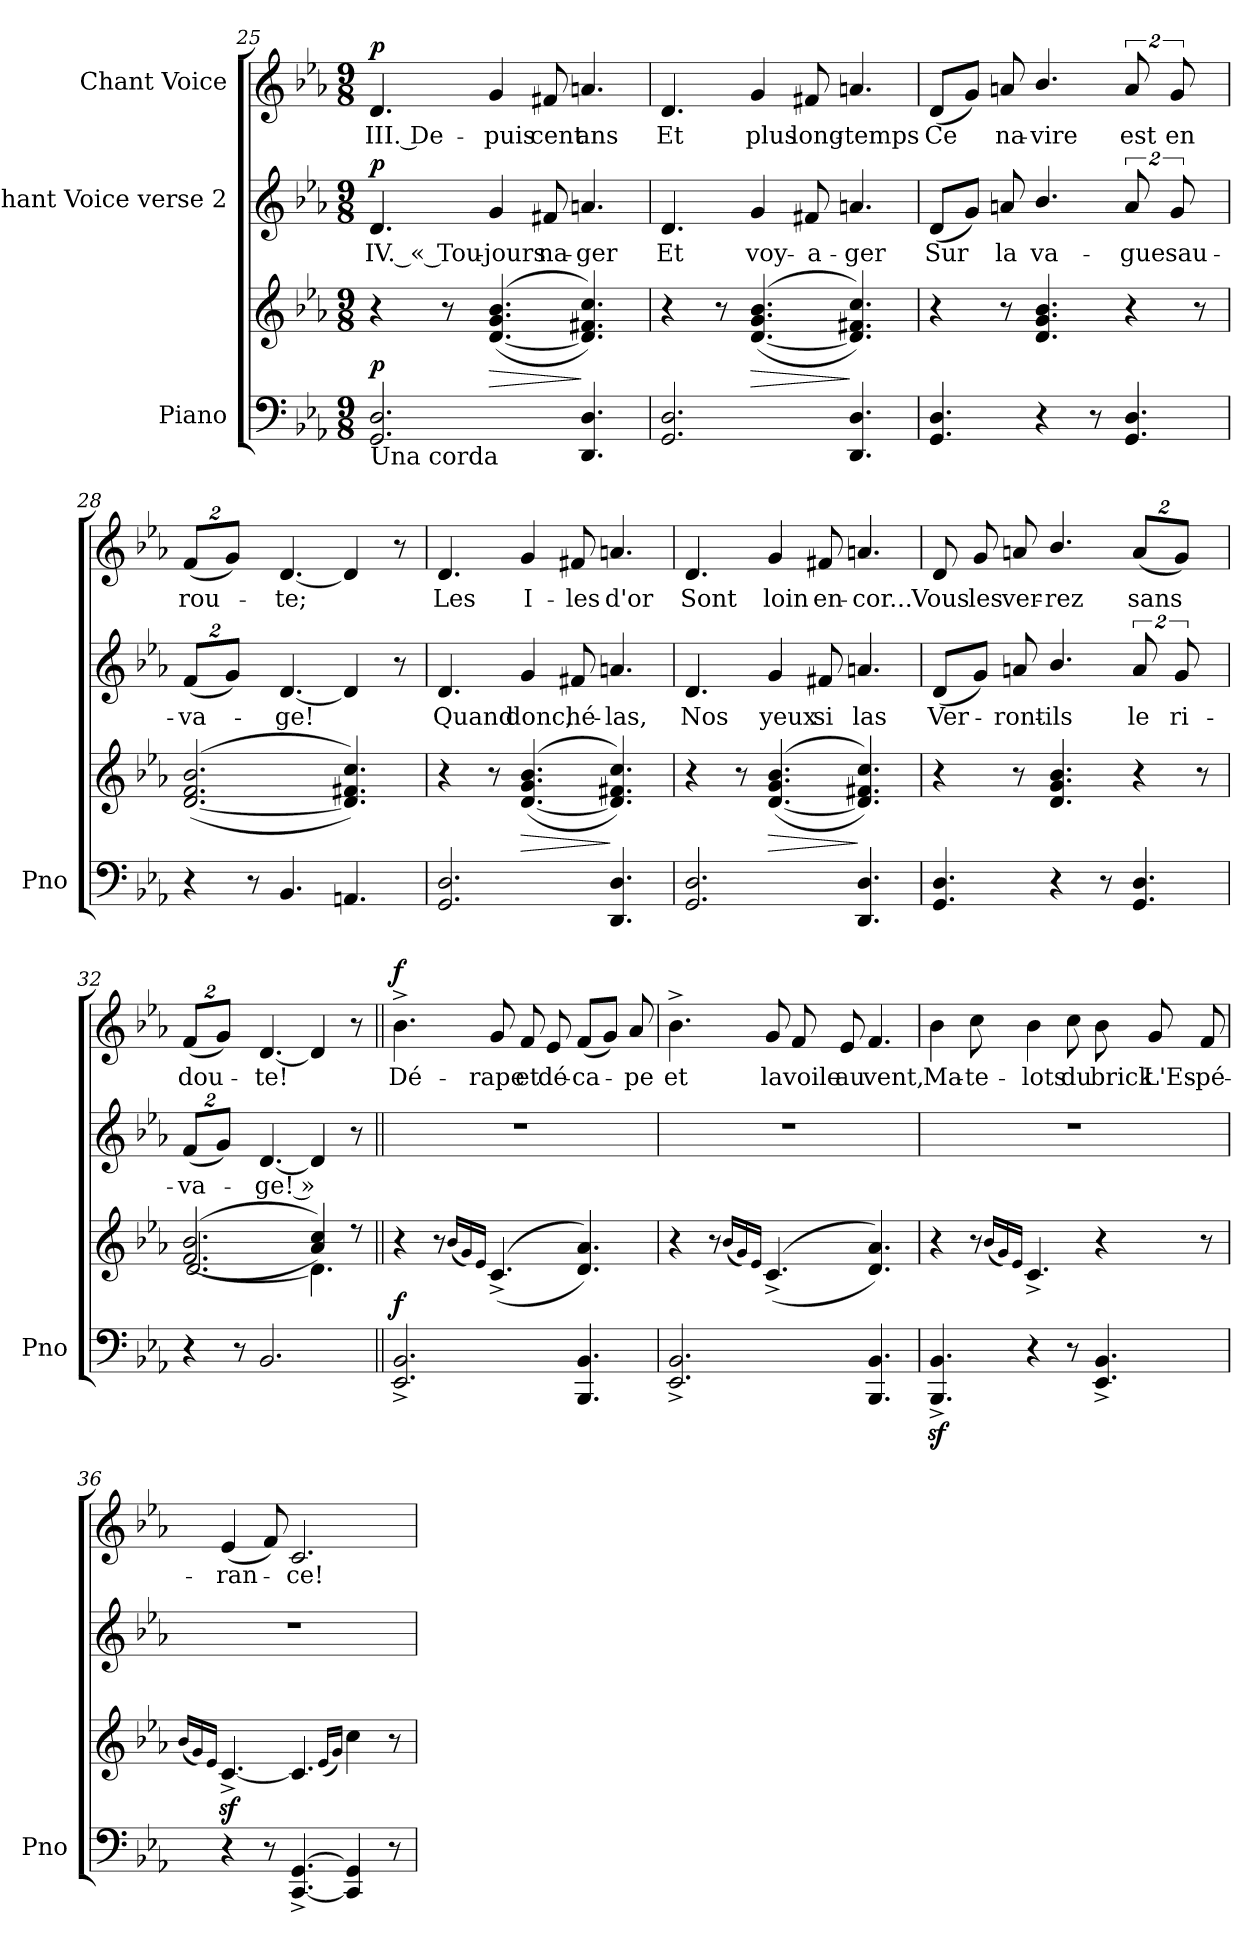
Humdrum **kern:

**kern	**kern	**dynam	**kern	**text	**dynam	**kern	**text	**dynam
*part3	*part3	*part3	*part2	*part2	*part2	*part1	*part1	*part1
*staff4	*staff3	*staff3/4	*staff2	*staff2	*staff2	*staff1	*staff1	*staff1
*I"Piano	*	*	*I"Chant Voice verse 2	*	*	*I"Chant Voice	*	*
*I'Pno	*	*	*	*	*	*	*	*
*clefF4	*clefG2	*	*clefG2	*	*	*clefG2	*	*
*k[b-e-a-]	*k[b-e-a-]	*	*k[b-e-a-]	*	*	*k[b-e-a-]	*	*
*M9/8	*M9/8	*	*M9/8	*	*	*M9/8	*	*
=25	=25	=25	=25	=25	=25	=25	=25	=25
!LO:TX:b:t=Una corda	!	!	!	!	!	!	!	!
!	!	!LO:DY:a=2	!	!	!LO:DY:a	!	!	!LO:DY:a
2.GG/ 2.D/	4r	p	4.d/	IV. « Tou-	p	4.d/	III. De-	p
.	8r	.	.	.	.	.	.	.
!	!	!LO:HP:b	!	!	!	!	!	!
.	(([4.d/ 4.g/ 4.b-/	>	4g/	-jours	.	4g/	-puis	.
.	.	.	8f#X/	na-	.	8f#X/	cent	.
4.DD/ 4.D/	4.d/] 4.f#X/ 4.cc/))	]	4.an/	-ger	.	4.an/	ans	.
=26	=26	=26	=26	=26	=26	=26	=26	=26
2.GG/ 2.D/	4r	.	4.d/	Et	.	4.d/	Et	.
.	8r	.	.	.	.	.	.	.
!	!	!LO:HP:b	!	!	!	!	!	!
.	(([4.d/ 4.g/ 4.b-/	>	4g/	voy-	.	4g/	plus	.
.	.	.	8f#X/	-a-	.	8f#X/	long-	.
4.DD/ 4.D/	4.d/] 4.f#X/ 4.cc/))	]	4.an/	-ger	.	4.an/	-temps	.
=27	=27	=27	=27	=27	=27	=27	=27	=27
4.GG/ 4.D/	4r	.	(8d/L	Sur	.	(8d/L	Ce	.
.	.	.	8g/J)	.	.	8g/J)	.	.
.	8r	.	8an/	la	.	8an/	na-	.
4r	4.d/ 4.g/ 4.b-/	.	4.b-/	va-	.	4.b-/	-vire	.
8r	.	.	.	.	.	.	.	.
4.GG/ 4.D/	4r	.	16%3a/	-gue	.	16%3a/	est	.
.	.	.	16%3g/	sau-	.	16%3g/	en	.
.	8r	.	.	.	.	.	.	.
=28	=28	=28	=28	=28	=28	=28	=28	=28
*	*	*	*Xbrackettup	*	*	*Xbrackettup	*	*
4r	(([2.d/ 2.f/ 2.b-/	.	(16%3f/L	-va-	.	(16%3f/L	rou-	.
.	.	.	16%3g/J)	.	.	16%3g/J)	.	.
8r	.	.	.	.	.	.	.	.
4.BB-/	.	.	[4.d/	-ge!	.	[4.d/	-te;	.
4.AAn/	4.d/] 4.f#X/ 4.cc/))	.	4d/]	.	.	4d/]	.	.
.	.	.	8r	.	.	8r	.	.
=29	=29	=29	=29	=29	=29	=29	=29	=29
2.GG/ 2.D/	4r	.	4.d/	Quand	.	4.d/	Les	.
.	8r	.	.	.	.	.	.	.
!	!	!LO:HP:b	!	!	!	!	!	!
.	(([4.d/ 4.g/ 4.b-/	>	4g/	donc,	.	4g/	I-	.
.	.	.	8f#X/	hé-	.	8f#X/	-les	.
4.DD/ 4.D/	4.d/] 4.f#X/ 4.cc/))	]	4.an/	-las,	.	4.an/	d'or	.
=30	=30	=30	=30	=30	=30	=30	=30	=30
2.GG/ 2.D/	4r	.	4.d/	Nos	.	4.d/	Sont	.
.	8r	.	.	.	.	.	.	.
!	!	!LO:HP:b	!	!	!	!	!	!
.	(([4.d/ 4.g/ 4.b-/	>	4g/	yeux	.	4g/	loin	.
.	.	.	8f#X/	si	.	8f#X/	en-	.
4.DD/ 4.D/	4.d/] 4.f#X/ 4.cc/))	]	4.an/	las	.	4.an/	-cor...	.
=31	=31	=31	=31	=31	=31	=31	=31	=31
4.GG/ 4.D/	4r	.	(8d/L	Ver-	.	8d/	Vous	.
.	.	.	8g/J)	.	.	8g/	les	.
.	8r	.	8an/	-ront-	.	8an/	ver-	.
4r	4.d/ 4.g/ 4.b-/	.	4.b-/	-ils	.	4.b-/	-rez	.
8r	.	.	.	.	.	.	.	.
*	*	*	*brackettup	*	*	*	*	*
4.GG/ 4.D/	4r	.	16%3a/	le	.	(16%3a/L	sans	.
.	.	.	16%3g/	ri-	.	16%3g/J)	.	.
.	8r	.	.	.	.	.	.	.
=32	=32	=32	=32	=32	=32	=32	=32	=32
*	*^	*	*	*	*	*	*	*
*	*	*	*	*Xbrackettup	*	*	*	*	*
4r	(>(>2.f/ 2.b-/	[<2.d/	.	(16%3f/L	-va-	.	(16%3f/L	dou-	.
.	.	.	.	16%3g/J)	.	.	16%3g/J)	.	.
8r	.	.	.	.	.	.	.	.	.
2.BB-/	.	.	.	[4.d/	-ge! »	.	[4.d/	-te!	.
.	4a-/ 4cc/))	4.d\]	.	4d/]	.	.	4d/]	.	.
.	8r	.	.	8r	.	.	8r	.	.
*	*v	*v	*	*	*	*	*	*	*
=33||	=33||	=33||	=33||	=33||	=33||	=33||	=33||	=33||
!	!	!LO:DY:a=2	!	!	!	!	!	!LO:DY:a
2.EE-/^ 2.BB-/^	4r	f	8%9r	.	.	4.b-^\	Dé-	f
.	8r	.	.	.	.	.	.	.
.	(16qb-/LL	.	.	.	.	.	.	.
.	16qg/)	.	.	.	.	.	.	.
.	16qe-/JJ	.	.	.	.	.	.	.
.	((>4.c^</	.	.	.	.	8g/	-rape	.
.	.	.	.	.	.	8f/	et	.
.	.	.	.	.	.	8e-/	dé-	.
4.BBB-/ 4.BB-/	4.d/ 4.a-/))	.	.	.	.	(8f/L	-ca-	.
.	.	.	.	.	.	8g/J)	.	.
.	.	.	.	.	.	8a-/	-pe	.
=34	=34	=34	=34	=34	=34	=34	=34	=34
2.EE-/^ 2.BB-/^	4r	.	8%9r	.	.	4.b-^\	et	.
.	8r	.	.	.	.	.	.	.
.	(16qb-/LL	.	.	.	.	.	.	.
.	16qg/)	.	.	.	.	.	.	.
.	16qe-/JJ	.	.	.	.	.	.	.
.	((>4.c^/	.	.	.	.	8g/	la	.
.	.	.	.	.	.	8f/	voile	.
.	.	.	.	.	.	8e-/	au	.
4.BBB-/ 4.BB-/	4.d/ 4.a-/))	.	.	.	.	4.f/	vent,	.
=35	=35	=35	=35	=35	=35	=35	=35	=35
4.BBB-/z>^ 4.BB-/z>^	4r	.	8%9r	.	.	4b-\	-Ma-	.
.	8r	.	.	.	.	8cc\	-te-	.
.	(16qb-/LL	.	.	.	.	.	.	.
.	16qg/)	.	.	.	.	.	.	.
.	16qe-/JJ	.	.	.	.	.	.	.
4r	4.c^/	.	.	.	.	4b-\	-lots	.
8r	.	.	.	.	.	8cc\	du	.
4.EE-/^ 4.BB-/^	4r	.	.	.	.	8b-\	brick	.
.	.	.	.	.	.	8g/	L'Es-	.
.	8r	.	.	.	.	8f/	-pé-	.
=36	=36	=36	=36	=36	=36	=36	=36	=36
.	(16qb-/LL	.	.	.	.	.	.	.
.	16qg/)	.	.	.	.	.	.	.
.	16qe-/JJ	.	.	.	.	.	.	.
4r	[4.cz<^/	.	8%9r	.	.	(4e-/	-ran-	.
8r	.	.	.	.	.	8f/)	.	.
[4.CC/^< [4.GG/^<	4.c/]	.	.	.	.	2.c/	-ce!	.
.	(16qe-/LL	.	.	.	.	.	.	.
.	16qg/JJ)	.	.	.	.	.	.	.
4CC/] 4GG/]	4cc\	.	.	.	.	.	.	.
8r	8r	.	.	.	.	.	.	.
=	=	=	=	=	=	=	=	=
*-	*-	*-	*-	*-	*-	*-	*-	*-
